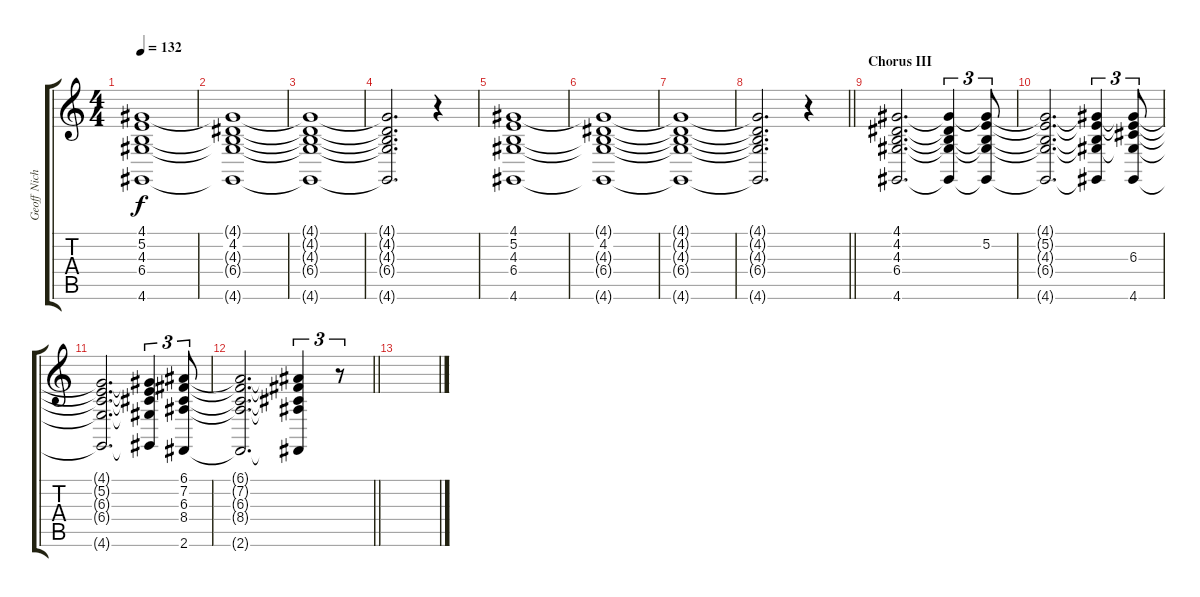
\track ("Geoff Nicholls" "Geoff Nich") {instrument churchorgan}
\staff {score tabs}
\tuning (E4 B3 G3 D3 A2 E2) {hide}
\ts (4 4)
\tempo 132
\clef g2
\ks c
(4.1 5.2 4.3 6.4 4.6).1{dy f} |
(4.1{t} 4.2 4.3{t} 6.4{t} 4.6{t}).1 |
(4.1{t} 4.2{t} 4.3{t} 6.4{t} 4.6{t}).1{volume 3} |
(4.1{t} 4.2{t} 4.3{t} 6.4{t} 4.6{t}).2{d} r.4{volume 7} |
(4.1 5.2 4.3 6.4 4.6).1 |
(4.1{t} 4.2 4.3{t} 6.4{t} 4.6{t}).1 |
(4.1{t} 4.2{t} 4.3{t} 6.4{t} 4.6{t}).1{volume 3} |
\barLineRight lightlight
(4.1{t} 4.2{t} 4.3{t} 6.4{t} 4.6{t}).2{d} r.4{volume 7} |
\section ("" "Chorus III")
(4.1 4.2 4.3 6.4 4.6).2{d} (4.1{t} 4.2{t} 4.3{t} 6.4{t} 4.6{t}).4{tu (3 2)} (4.1{t} 5.2 4.3{t} 6.4{t} 4.6{t}).8{tu (3 2)} |
(4.1{t} 5.2{t} 4.3{t} 6.4{t} 4.6{t}).2{d} (4.1{t} 5.2{t} 4.3{t} 6.4{t} 4.6{t}).4{tu (3 2)} (4.1{t} 5.2{t} 6.3 6.4{t} 4.6).8{tu (3 2)} |
(4.1{t} 5.2{t} 6.3{t} 6.4{t} 4.6{t}).2{d} (4.1{t} 5.2{t} 6.3{t} 6.4{t} 4.6{t}).4{tu (3 2)} (6.1 7.2 6.3 8.4 2.6).8{tu (3 2)} |
\barLineRight lightlight
(6.1{t} 7.2{t} 6.3{t} 8.4{t} 2.6{t}).2{d} (6.1{t} 7.2{t} 6.3{t} 8.4{t} 2.6{t}).4{tu (3 2)} r.8{tu (3 2)} |
\section ("" "")
